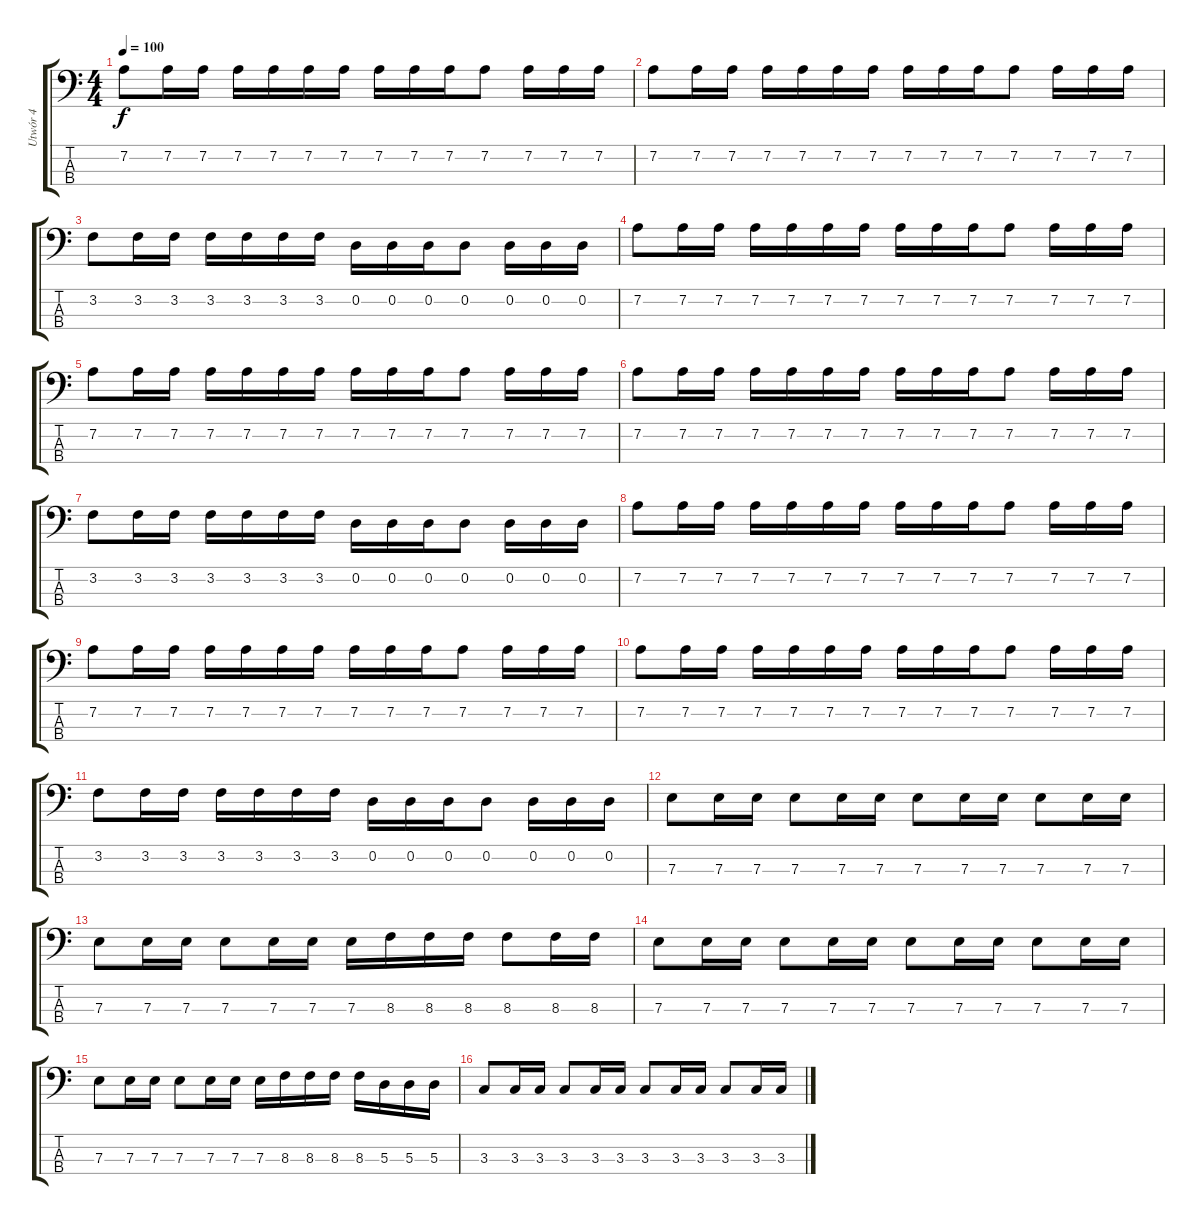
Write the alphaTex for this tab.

\track ("Utwór 4" "Utwór 4") {instrument electricbassfinger}
\staff {score tabs}
\tuning (G2 D2 A1 E1) {hide}
\ts (4 4)
\tempo 100
\clef f4
\ks c
7.2.8{dy f} 7.2.16 7.2.16 7.2.16 7.2.16 7.2.16 7.2.16 7.2.16 7.2.16 7.2.16 7.2.8 7.2.16 7.2.16 7.2.16 |
7.2.8 7.2.16 7.2.16 7.2.16 7.2.16 7.2.16 7.2.16 7.2.16 7.2.16 7.2.16 7.2.8 7.2.16 7.2.16 7.2.16 |
3.2.8 3.2.16 3.2.16 3.2.16 3.2.16 3.2.16 3.2.16 0.2.16 0.2.16 0.2.16 0.2.8 0.2.16 0.2.16 0.2.16 |
7.2.8 7.2.16 7.2.16 7.2.16 7.2.16 7.2.16 7.2.16 7.2.16 7.2.16 7.2.16 7.2.8 7.2.16 7.2.16 7.2.16 |
7.2.8 7.2.16 7.2.16 7.2.16 7.2.16 7.2.16 7.2.16 7.2.16 7.2.16 7.2.16 7.2.8 7.2.16 7.2.16 7.2.16 |
7.2.8 7.2.16 7.2.16 7.2.16 7.2.16 7.2.16 7.2.16 7.2.16 7.2.16 7.2.16 7.2.8 7.2.16 7.2.16 7.2.16 |
3.2.8 3.2.16 3.2.16 3.2.16 3.2.16 3.2.16 3.2.16 0.2.16 0.2.16 0.2.16 0.2.8 0.2.16 0.2.16 0.2.16 |
7.2.8 7.2.16 7.2.16 7.2.16 7.2.16 7.2.16 7.2.16 7.2.16 7.2.16 7.2.16 7.2.8 7.2.16 7.2.16 7.2.16 |
7.2.8 7.2.16 7.2.16 7.2.16 7.2.16 7.2.16 7.2.16 7.2.16 7.2.16 7.2.16 7.2.8 7.2.16 7.2.16 7.2.16 |
7.2.8 7.2.16 7.2.16 7.2.16 7.2.16 7.2.16 7.2.16 7.2.16 7.2.16 7.2.16 7.2.8 7.2.16 7.2.16 7.2.16 |
3.2.8 3.2.16 3.2.16 3.2.16 3.2.16 3.2.16 3.2.16 0.2.16 0.2.16 0.2.16 0.2.8 0.2.16 0.2.16 0.2.16 |
7.3.8 7.3.16 7.3.16 7.3.8 7.3.16 7.3.16 7.3.8 7.3.16 7.3.16 7.3.8 7.3.16 7.3.16 |
7.3.8 7.3.16 7.3.16 7.3.8 7.3.16 7.3.16 7.3.16 8.3.16 8.3.16 8.3.16 8.3.8 8.3.16 8.3.16 |
7.3.8 7.3.16 7.3.16 7.3.8 7.3.16 7.3.16 7.3.8 7.3.16 7.3.16 7.3.8 7.3.16 7.3.16 |
7.3.8 7.3.16 7.3.16 7.3.8 7.3.16 7.3.16 7.3.16 8.3.16 8.3.16 8.3.16 8.3.16 5.3.16 5.3.16 5.3.16 |
3.3.8 3.3.16 3.3.16 3.3.8 3.3.16 3.3.16 3.3.8 3.3.16 3.3.16 3.3.8 3.3.16 3.3.16
